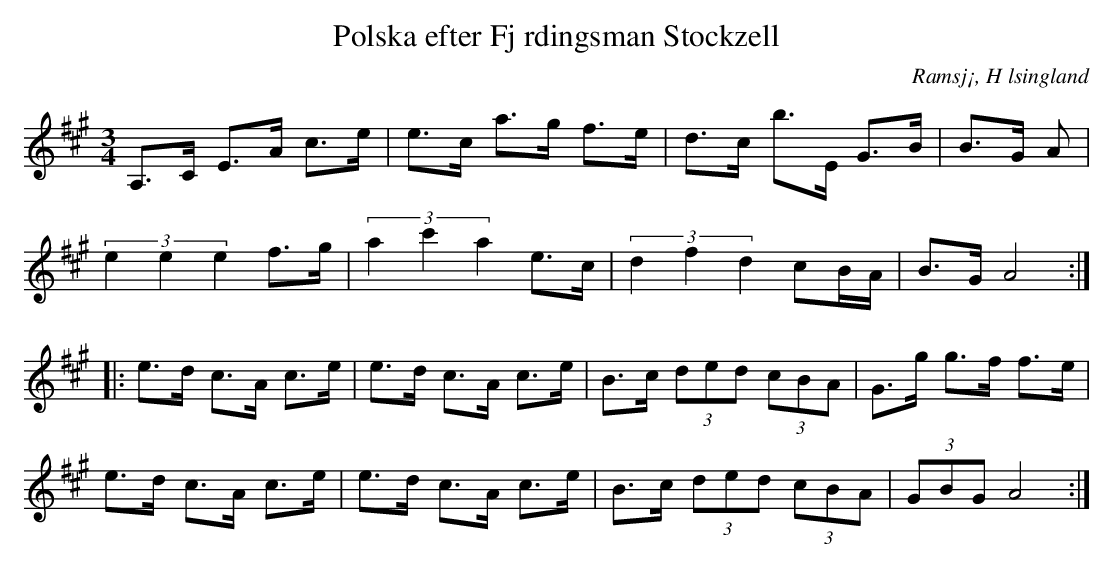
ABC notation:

X:1
T:Polska efter Fj rdingsman Stockzell
O: Ramsj¡, H lsingland
M:3/4
L:1/8
K:A
A,>C E>A c>e|e>c a>g f>e| d>c b>E G>B |B>G A |
(3e2 e2 e2 f>g | (3a2 c'2 a2 e>c | (3d2 f2 d2 cB/A/ | B>G A4 :|
|: e>d c>A c>e | e>d c>A c>e | B>c (3ded (3cBA | G>g g>f f>e |
e>d c>A c>e | e>d c>A c>e | B>c (3ded (3cBA | (3GBG A4 :|]
